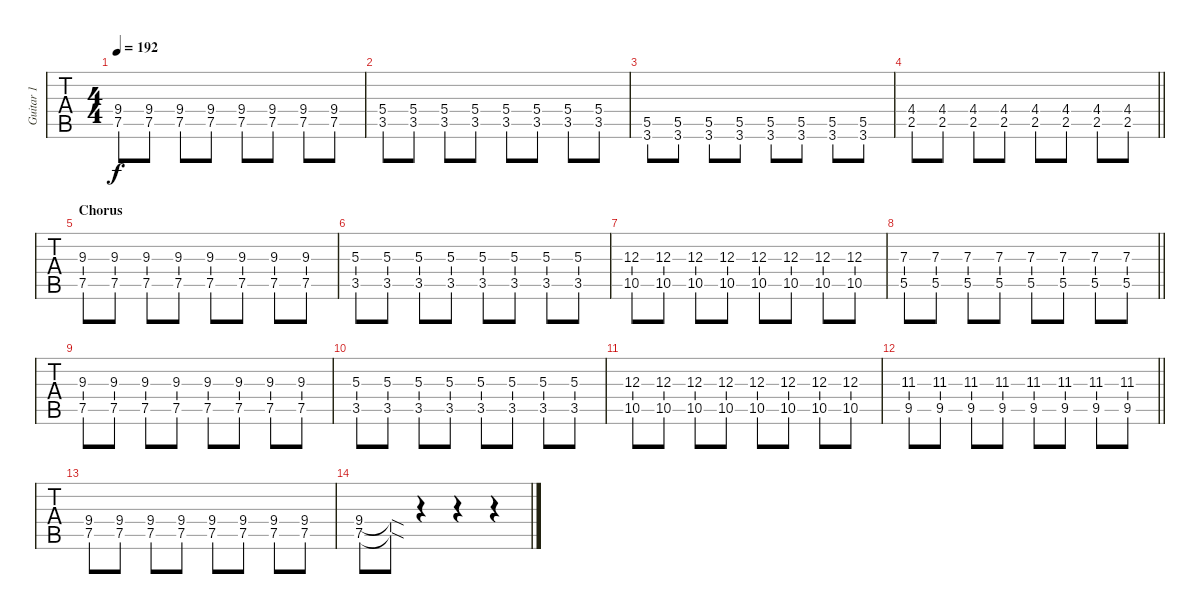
\track ("Guitar 1" "Guitar 1") {instrument distortionguitar}
\staff {tabs}
\tuning (E4 B3 G3 D3 A2 E2) {hide}
\ts (4 4)
\tempo 192
\clef g2
\ks c
(9.4 7.5).8{dy f} (9.4 7.5).8 (9.4 7.5).8 (9.4 7.5).8 (9.4 7.5).8 (9.4 7.5).8 (9.4 7.5).8 (9.4 7.5).8 |
(5.4 3.5).8 (5.4 3.5).8 (5.4 3.5).8 (5.4 3.5).8 (5.4 3.5).8 (5.4 3.5).8 (5.4 3.5).8 (5.4 3.5).8 |
(5.5 3.6).8 (5.5 3.6).8 (5.5 3.6).8 (5.5 3.6).8 (5.5 3.6).8 (5.5 3.6).8 (5.5 3.6).8 (5.5 3.6).8 |
\barLineRight lightlight
(4.4 2.5).8 (4.4 2.5).8 (4.4 2.5).8 (4.4 2.5).8 (4.4 2.5).8 (4.4 2.5).8 (4.4 2.5).8 (4.4 2.5).8 |
\section ("" "Chorus")
(9.3 7.5).8 (9.3 7.5).8 (9.3 7.5).8 (9.3 7.5).8 (9.3 7.5).8 (9.3 7.5).8 (9.3 7.5).8 (9.3 7.5).8 |
(5.3 3.5).8 (5.3 3.5).8 (5.3 3.5).8 (5.3 3.5).8 (5.3 3.5).8 (5.3 3.5).8 (5.3 3.5).8 (5.3 3.5).8 |
(12.3 10.5).8 (12.3 10.5).8 (12.3 10.5).8 (12.3 10.5).8 (12.3 10.5).8 (12.3 10.5).8 (12.3 10.5).8 (12.3 10.5).8 |
\barLineRight lightlight
(7.3 5.5).8 (7.3 5.5).8 (7.3 5.5).8 (7.3 5.5).8 (7.3 5.5).8 (7.3 5.5).8 (7.3 5.5).8 (7.3 5.5).8 |
(9.3 7.5).8 (9.3 7.5).8 (9.3 7.5).8 (9.3 7.5).8 (9.3 7.5).8 (9.3 7.5).8 (9.3 7.5).8 (9.3 7.5).8 |
(5.3 3.5).8 (5.3 3.5).8 (5.3 3.5).8 (5.3 3.5).8 (5.3 3.5).8 (5.3 3.5).8 (5.3 3.5).8 (5.3 3.5).8 |
(12.3 10.5).8 (12.3 10.5).8 (12.3 10.5).8 (12.3 10.5).8 (12.3 10.5).8 (12.3 10.5).8 (12.3 10.5).8 (12.3 10.5).8 |
\barLineRight lightlight
(11.3 9.5).8 (11.3 9.5).8 (11.3 9.5).8 (11.3 9.5).8 (11.3 9.5).8 (11.3 9.5).8 (11.3 9.5).8 (11.3 9.5).8 |
(9.4 7.5).8 (9.4 7.5).8 (9.4 7.5).8 (9.4 7.5).8 (9.4 7.5).8 (9.4 7.5).8 (9.4 7.5).8 (9.4 7.5).8 |
(9.4 7.5).8 (9.4{sod t} 7.5{sod t}).8 r.4 r.4 r.4
